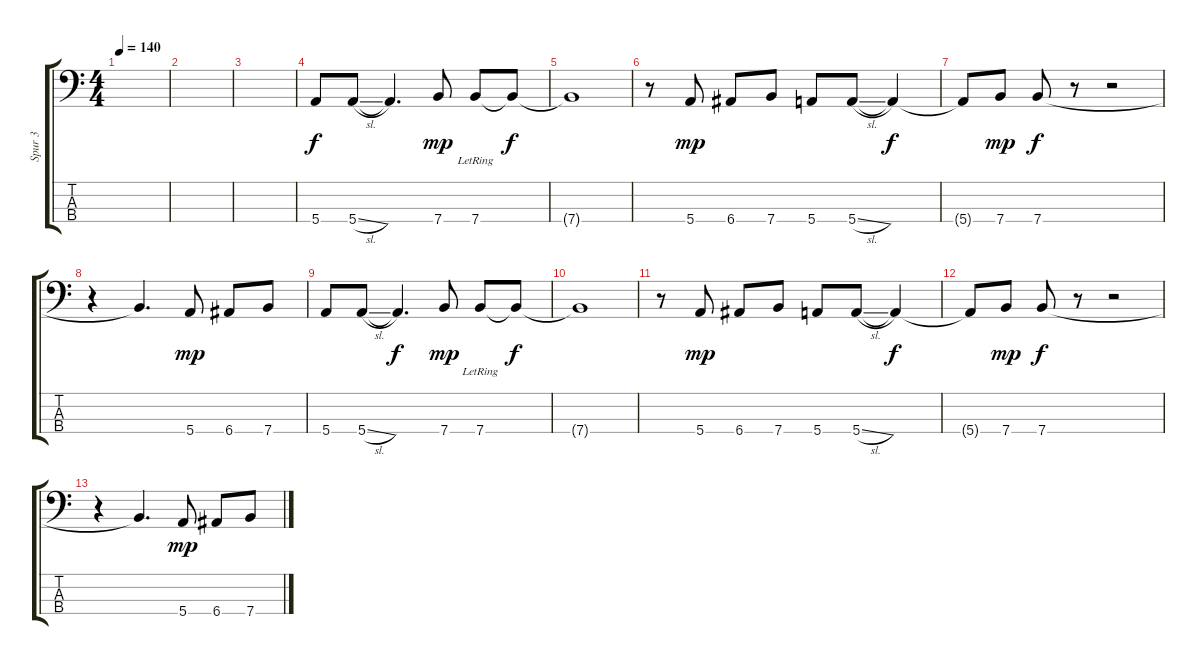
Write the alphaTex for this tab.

\track ("Spur 3" "Spur 3") {instrument electricbassfinger}
\staff {score tabs}
\tuning (G2 D2 A1 E1) {hide}
\ts (4 4)
\tempo 140
\clef f4
\ks c
|
|
|
5.4.8 5.4{sl}.8 5.4{t}.4{d dy f} 7.4.8{dy mp} 7.4{lr}.8 7.4{t}.8{dy f} |
7.4{t}.1 |
r.8 5.4.8{dy mp} 6.4.8 7.4.8 5.4.8 5.4{sl}.8 5.4{t}.4{dy f} |
5.4{t}.8 7.4.8{dy mp} 7.4.8{dy f} r.8 r.2 |
r.4 7.4{t}.4{d} 5.4.8{dy mp} 6.4.8 7.4.8 |
5.4.8 5.4{sl}.8 5.4{t}.4{d dy f} 7.4.8{dy mp} 7.4{lr}.8 7.4{t}.8{dy f} |
7.4{t}.1 |
r.8 5.4.8{dy mp} 6.4.8 7.4.8 5.4.8 5.4{sl}.8 5.4{t}.4{dy f} |
5.4{t}.8 7.4.8{dy mp} 7.4.8{dy f} r.8 r.2 |
r.4 7.4{t}.4{d} 5.4.8{dy mp} 6.4.8 7.4.8
